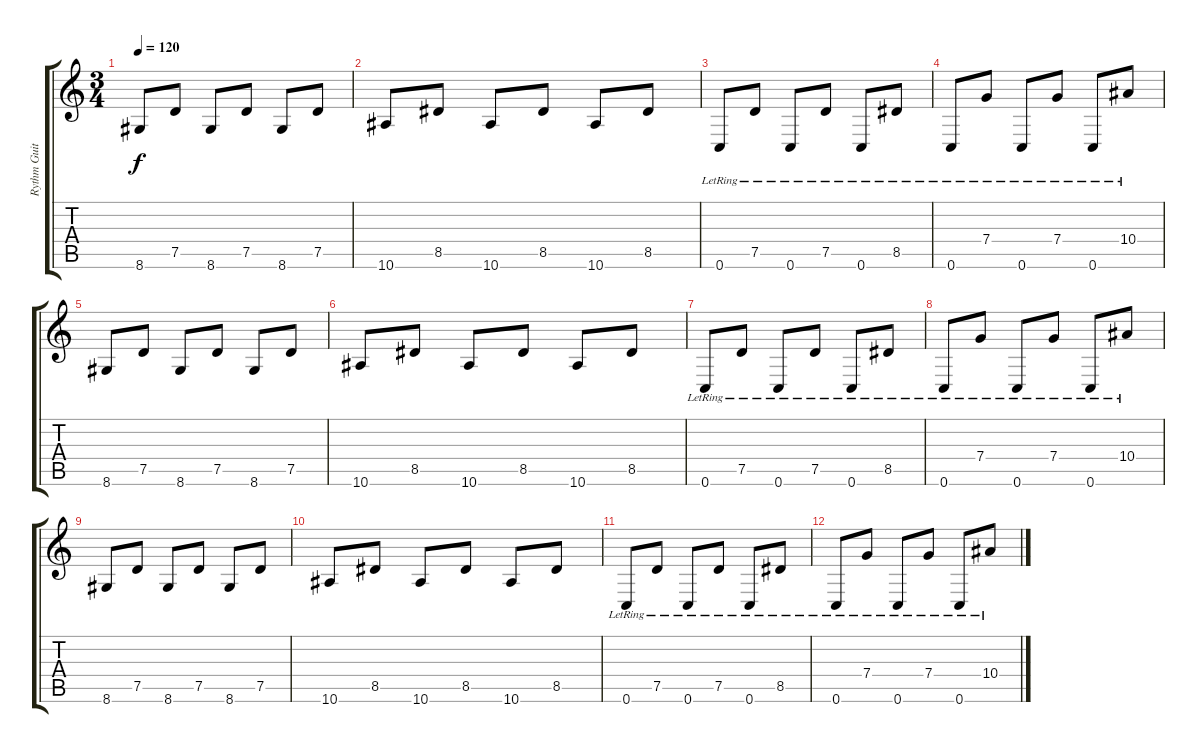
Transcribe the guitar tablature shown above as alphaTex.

\track ("Rythm Guitar" "Rythm Guit") {instrument overdrivenguitar}
\staff {score tabs}
\tuning (D4 A3 F3 C3 G2 C2) {hide}
\ts (3 4)
\tempo 120
\clef g2
\ks c
8.6.8{dy f} 7.5.8 8.6.8 7.5.8 8.6.8 7.5.8 |
10.6.8 8.5.8 10.6.8 8.5.8 10.6.8 8.5.8 |
0.6{lr}.8 7.5{lr}.8 0.6{lr}.8 7.5{lr}.8 0.6{lr}.8 8.5{lr}.8 |
0.6{lr}.8 7.4{lr}.8 0.6{lr}.8 7.4{lr}.8 0.6{lr}.8 10.4{lr}.8 |
8.6.8 7.5.8 8.6.8 7.5.8 8.6.8 7.5.8 |
10.6.8 8.5.8 10.6.8 8.5.8 10.6.8 8.5.8 |
0.6{lr}.8 7.5{lr}.8 0.6{lr}.8 7.5{lr}.8 0.6{lr}.8 8.5{lr}.8 |
0.6{lr}.8 7.4{lr}.8 0.6{lr}.8 7.4{lr}.8 0.6{lr}.8 10.4{lr}.8 |
8.6.8 7.5.8 8.6.8 7.5.8 8.6.8 7.5.8 |
10.6.8 8.5.8 10.6.8 8.5.8 10.6.8 8.5.8 |
0.6{lr}.8 7.5{lr}.8 0.6{lr}.8 7.5{lr}.8 0.6{lr}.8 8.5{lr}.8 |
0.6{lr}.8 7.4{lr}.8 0.6{lr}.8 7.4{lr}.8 0.6{lr}.8 10.4{lr}.8
